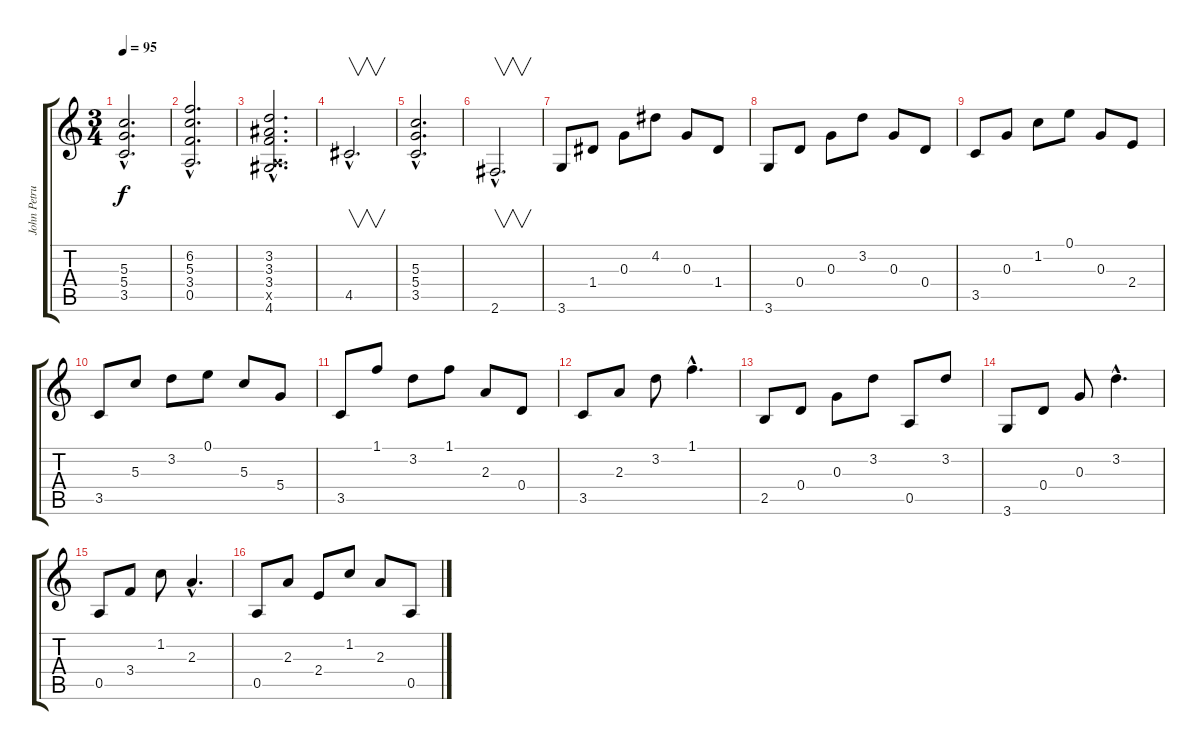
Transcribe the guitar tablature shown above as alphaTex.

\track ("John Petrucci" "John Petru") {instrument distortionguitar}
\staff {score tabs}
\tuning (E4 B3 G3 D3 A2 E2) {hide}
\ts (3 4)
\tempo 95
\clef g2
\ks c
(5.3{hac} 5.4{hac} 3.5{hac}).2{d dy f} |
(6.2{hac} 5.3{hac} 3.4{hac} 0.5{hac}).2{d} |
(3.2{hac} 3.3{hac} 3.4{hac} 0.5{hac x} 4.6{hac}).2{d} |
4.5{hac}.2{v d} |
(5.3{hac} 5.4{hac} 3.5{hac}).2{d} |
2.6{hac}.2{v d} |
3.6.8 1.4.8 0.3.8 4.2.8 0.3.8 1.4.8 |
3.6.8 0.4.8 0.3.8 3.2.8 0.3.8 0.4.8 |
3.5.8 0.3.8 1.2.8 0.1.8 0.3.8 2.4.8 |
3.5.8 5.3.8 3.2.8 0.1.8 5.3.8 5.4.8 |
3.5.8 1.1.8 3.2.8 1.1.8 2.3.8 0.4.8 |
3.5.8 2.3.8 3.2.8 1.1{hac}.4{d} |
2.5.8 0.4.8 0.3.8 3.2.8 0.5.8 3.2.8 |
3.6.8 0.4.8 0.3.8 3.2{hac}.4{d} |
0.5.8 3.4.8 1.2.8 2.3{hac}.4{d} |
0.5.8 2.3.8 2.4.8 1.2.8 2.3.8 0.5.8
